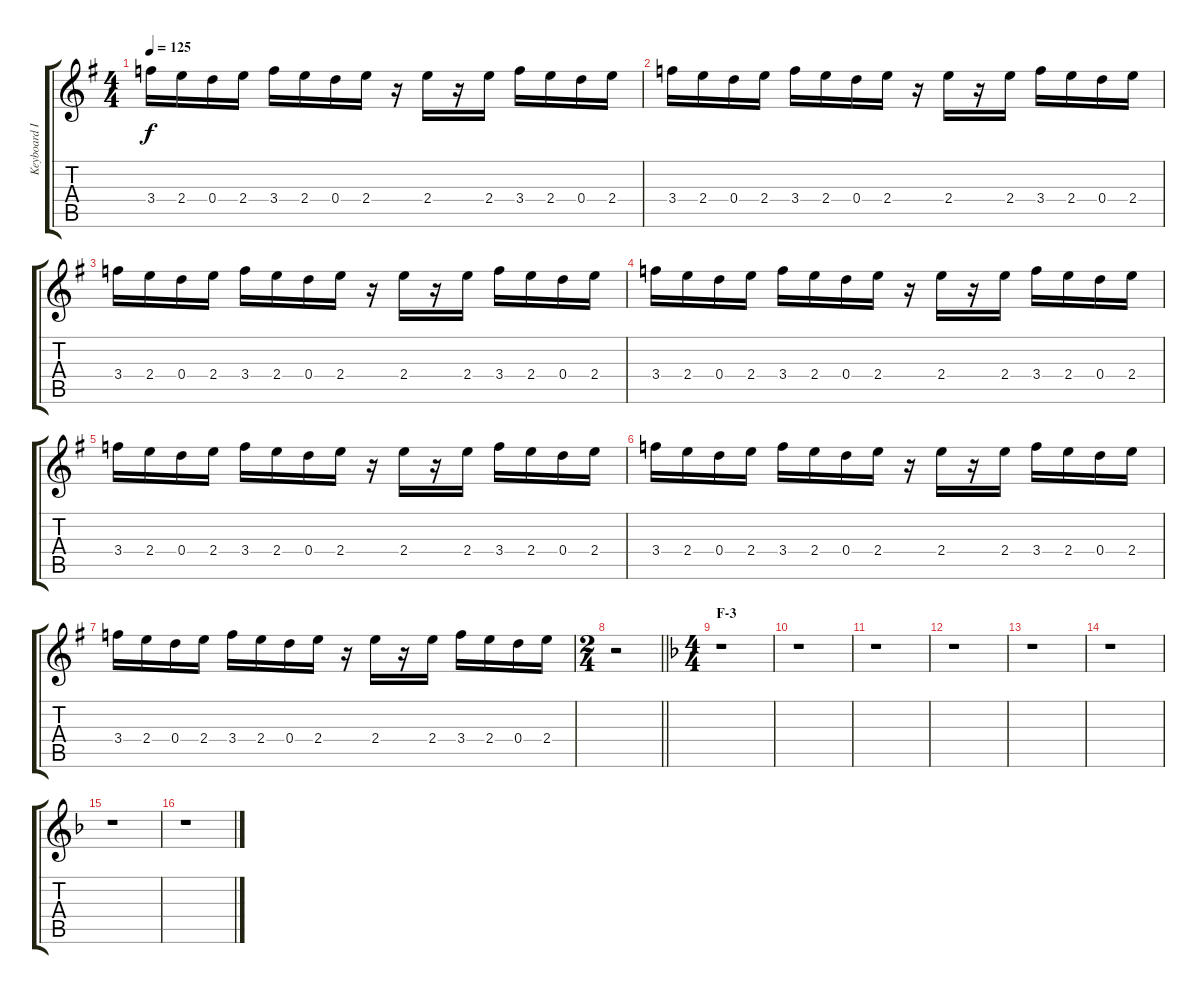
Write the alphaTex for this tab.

\track ("Keyboard II" "Keyboard I") {instrument synthbass1}
\staff {score tabs}
\tuning (E5 B4 G4 D4 A3 E3) {hide}
\ts (4 4)
\tempo 125
\clef g2
\ks g
3.4.16{dy f} 2.4.16 0.4.16 2.4.16 3.4.16 2.4.16 0.4.16 2.4.16 r.16 2.4.16 r.16 2.4.16 3.4.16 2.4.16 0.4.16 2.4.16 |
3.4.16 2.4.16 0.4.16 2.4.16 3.4.16 2.4.16 0.4.16 2.4.16 r.16 2.4.16 r.16 2.4.16 3.4.16 2.4.16 0.4.16 2.4.16 |
3.4.16 2.4.16 0.4.16 2.4.16 3.4.16 2.4.16 0.4.16 2.4.16 r.16 2.4.16 r.16 2.4.16 3.4.16 2.4.16 0.4.16 2.4.16 |
3.4.16 2.4.16 0.4.16 2.4.16 3.4.16 2.4.16 0.4.16 2.4.16 r.16 2.4.16 r.16 2.4.16 3.4.16 2.4.16 0.4.16 2.4.16 |
3.4.16 2.4.16 0.4.16 2.4.16 3.4.16 2.4.16 0.4.16 2.4.16 r.16 2.4.16 r.16 2.4.16 3.4.16 2.4.16 0.4.16 2.4.16 |
3.4.16 2.4.16 0.4.16 2.4.16 3.4.16 2.4.16 0.4.16 2.4.16 r.16 2.4.16 r.16 2.4.16 3.4.16 2.4.16 0.4.16 2.4.16 |
3.4.16 2.4.16 0.4.16 2.4.16 3.4.16 2.4.16 0.4.16 2.4.16 r.16 2.4.16 r.16 2.4.16 3.4.16 2.4.16 0.4.16 2.4.16 |
\ts (2 4)
\barLineRight lightlight
r.2 |
\ts (4 4)
\section ("" "F-3")
\ks f
r.1 |
r.1 |
r.1 |
r.1 |
r.1 |
r.1 |
r.1 |
r.1
